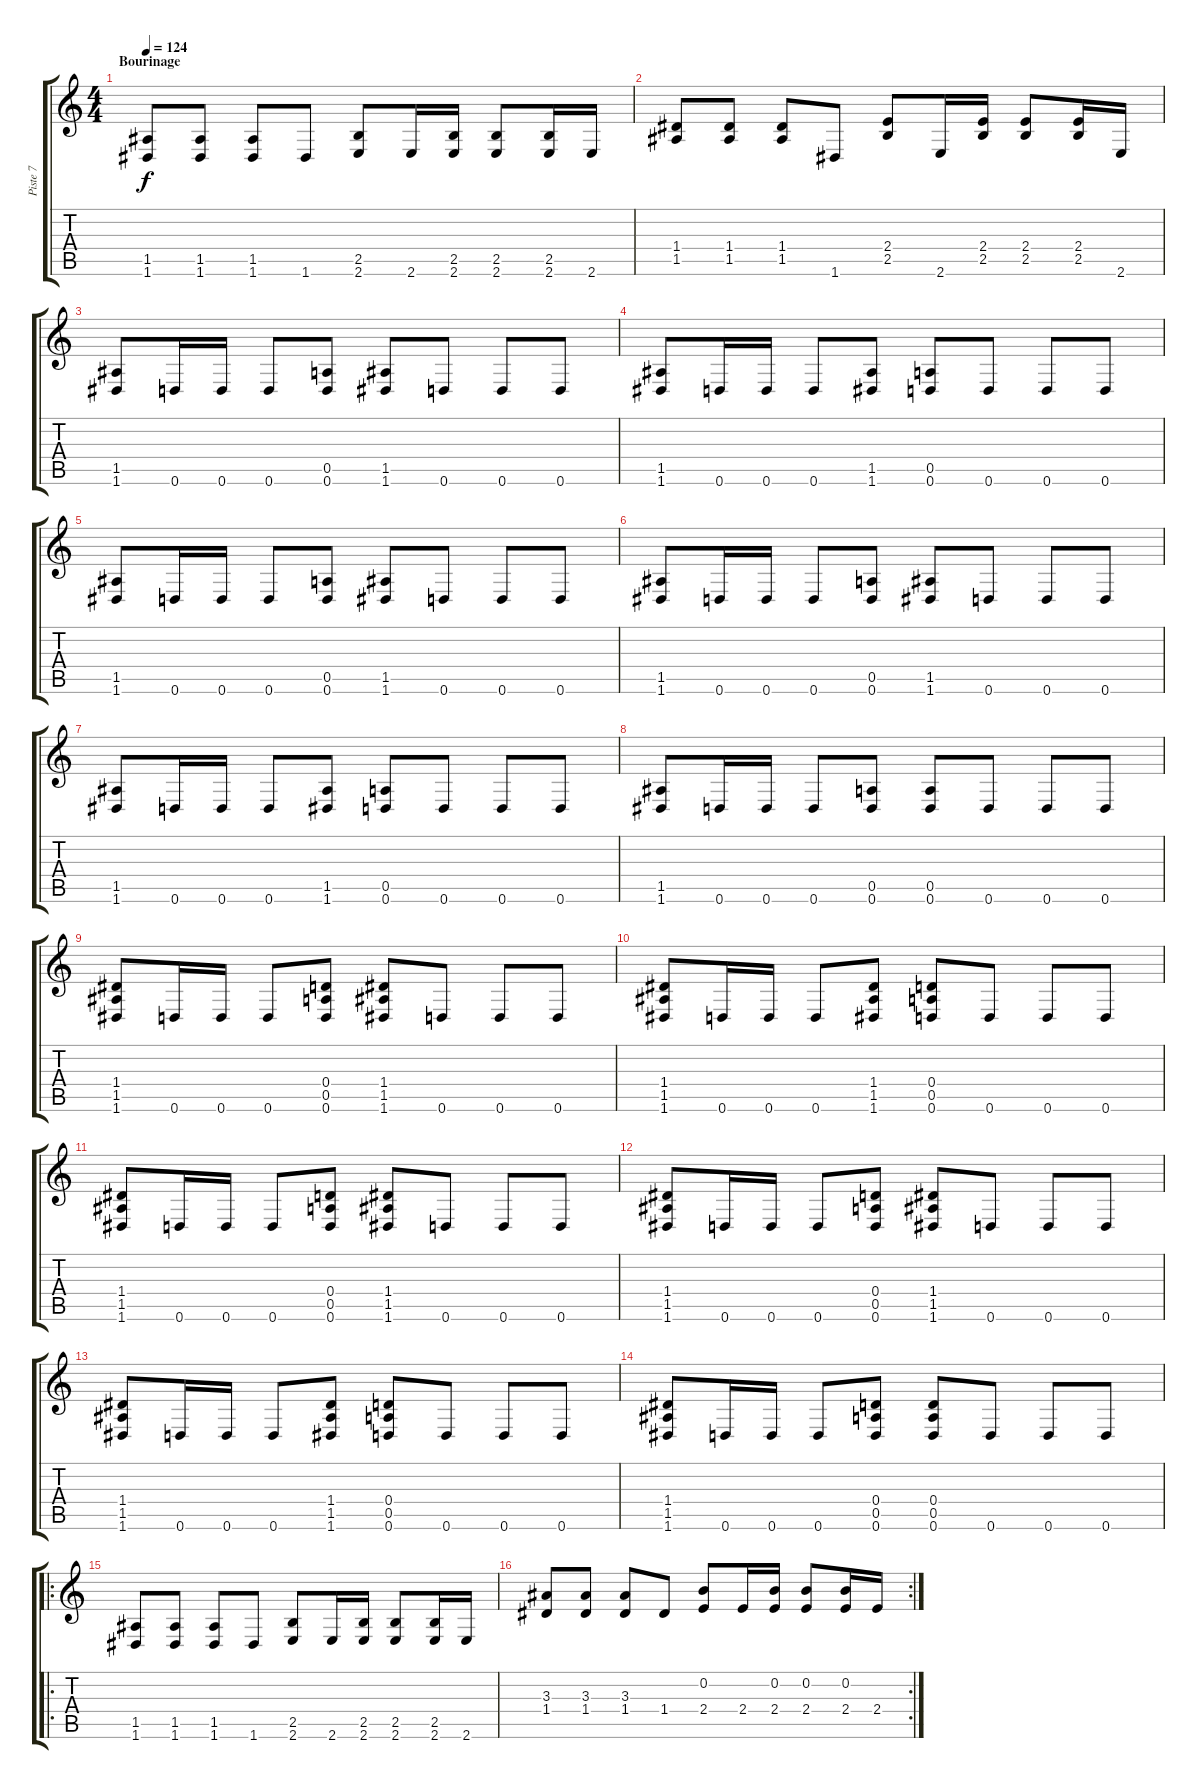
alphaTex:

\track ("Piste 7" "Piste 7") {instrument distortionguitar}
\staff {score tabs}
\tuning (E4 B3 G3 D3 A2 D2) {hide}
\ts (4 4)
\section ("" "Bourinage")
\tempo 124
\clef g2
\ks c
(1.5 1.6).8{dy f} (1.5 1.6).8 (1.5 1.6).8 1.6.8 (2.5 2.6).8 2.6.16 (2.5 2.6).16 (2.5 2.6).8 (2.5 2.6).16 2.6.16 |
(1.4 1.5).8 (1.4 1.5).8 (1.4 1.5).8 1.6.8 (2.4 2.5).8 2.6.16 (2.4 2.5).16 (2.4 2.5).8 (2.4 2.5).16 2.6.16 |
(1.5 1.6).8 0.6.16 0.6.16 0.6.8 (0.5 0.6).8 (1.5 1.6).8 0.6.8 0.6.8 0.6.8 |
(1.5 1.6).8 0.6.16 0.6.16 0.6.8 (1.5 1.6).8 (0.5 0.6).8 0.6.8 0.6.8 0.6.8 |
(1.5 1.6).8 0.6.16 0.6.16 0.6.8 (0.5 0.6).8 (1.5 1.6).8 0.6.8 0.6.8 0.6.8 |
(1.5 1.6).8 0.6.16 0.6.16 0.6.8 (0.5 0.6).8 (1.5 1.6).8 0.6.8 0.6.8 0.6.8 |
(1.5 1.6).8 0.6.16 0.6.16 0.6.8 (1.5 1.6).8 (0.5 0.6).8 0.6.8 0.6.8 0.6.8 |
(1.5 1.6).8 0.6.16 0.6.16 0.6.8 (0.5 0.6).8 (0.5 0.6).8 0.6.8 0.6.8 0.6.8 |
(1.4 1.5 1.6).8 0.6.16 0.6.16 0.6.8 (0.4 0.5 0.6).8 (1.4 1.5 1.6).8 0.6.8 0.6.8 0.6.8 |
(1.4 1.5 1.6).8 0.6.16 0.6.16 0.6.8 (1.4 1.5 1.6).8 (0.4 0.5 0.6).8 0.6.8 0.6.8 0.6.8 |
(1.4 1.5 1.6).8 0.6.16 0.6.16 0.6.8 (0.4 0.5 0.6).8 (1.4 1.5 1.6).8 0.6.8 0.6.8 0.6.8 |
(1.4 1.5 1.6).8 0.6.16 0.6.16 0.6.8 (0.4 0.5 0.6).8 (1.4 1.5 1.6).8 0.6.8 0.6.8 0.6.8 |
(1.4 1.5 1.6).8 0.6.16 0.6.16 0.6.8 (1.4 1.5 1.6).8 (0.4 0.5 0.6).8 0.6.8 0.6.8 0.6.8 |
(1.4 1.5 1.6).8 0.6.16 0.6.16 0.6.8 (0.4 0.5 0.6).8 (0.4 0.5 0.6).8 0.6.8 0.6.8 0.6.8 |
\ro
(1.5 1.6).8 (1.5 1.6).8 (1.5 1.6).8 1.6.8 (2.5 2.6).8 2.6.16 (2.5 2.6).16 (2.5 2.6).8 (2.5 2.6).16 2.6.16 |
\rc 2
(3.3 1.4).8 (3.3 1.4).8 (3.3 1.4).8 1.4.8 (0.2 2.4).8 2.4.16 (0.2 2.4).16 (0.2 2.4).8 (0.2 2.4).16 2.4.16
